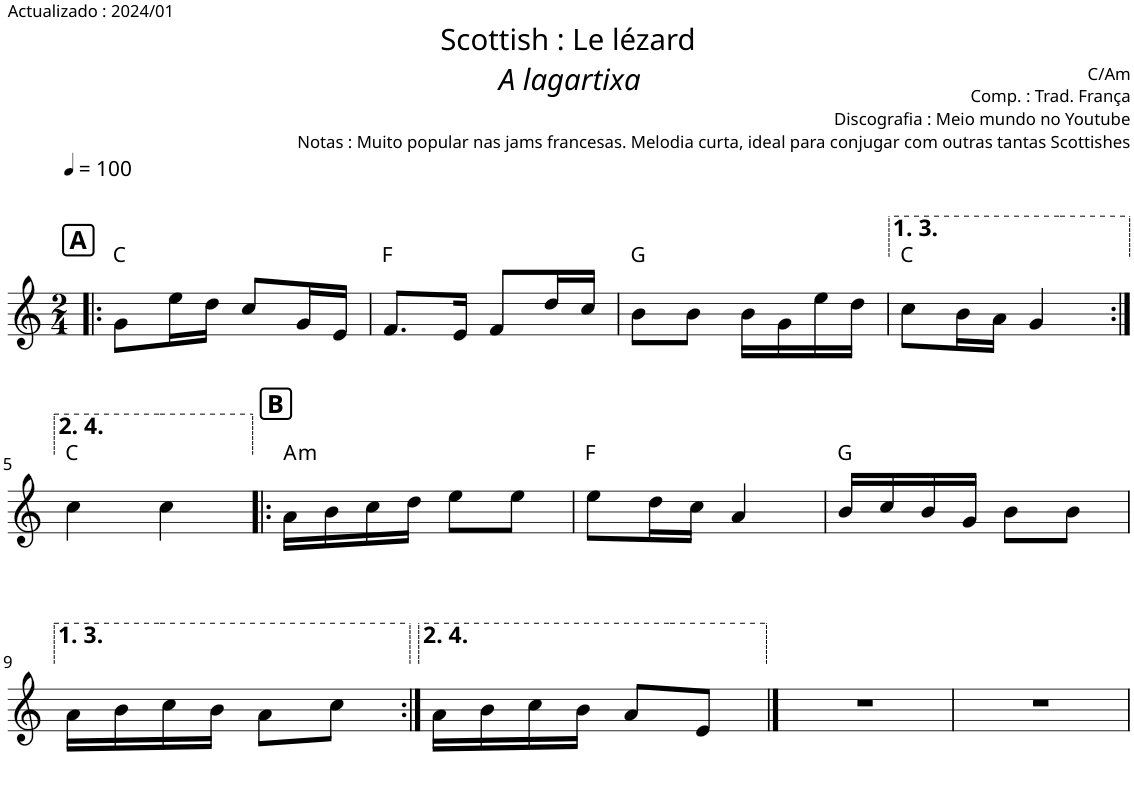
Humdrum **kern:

**kern	**harte
*part1	*part1
*staff1	*
*I"Piano	*
*I'Pno.	*
*clefG2	*
*k[]	*
*M2/4	*
*MM100	*
!!LO:REH:place=s1:a:B:cj:fs=12:t=A
=1!|:	=1!|:
8g\L	C:maj
16ee\L	.
16dd\JJ	.
8cc/L	.
16g/L	.
16e/JJ	.
=2	=2
8.f/L	F:maj
16e/Jk	.
8f/L	.
16dd/L	.
16cc/JJ	.
=3	=3
8b\L	G:maj
8b\J	.
16b\LL	.
16g\	.
16ee\	.
16dd\JJ	.
=4	=4
8cc\L	C:maj
16b\L	.
16a\JJ	.
4g/	.
!!LO:LB:g=z
=5:|!	=5:|!
4cc\	C:maj
4cc\	.
!!LO:REH:place=s1:a:B:cj:fs=12:t=B
=6!|:	=6!|:
!	!LO:H:kt=m
16a\LL	A:min
16b\	.
16cc\	.
16dd\JJ	.
8ee\L	.
8ee\J	.
=7	=7
8ee\L	F:maj
16dd\L	.
16cc\JJ	.
4a/	.
=8	=8
16b/LL	G:maj
16cc/	.
16b/	.
16g/JJ	.
8b\L	.
8b\J	.
!!LO:LB:g=z
=9	=9
16a\LL	.
16b\	.
16cc\	.
16b\JJ	.
8a\L	.
8cc\J	.
=10:|!	=10:|!
16a\LL	.
16b\	.
16cc\	.
16b\JJ	.
8a/L	.
8e/J	.
==11	==11
2r	.
=12	=12
2r	.
=	=
*-	*-
